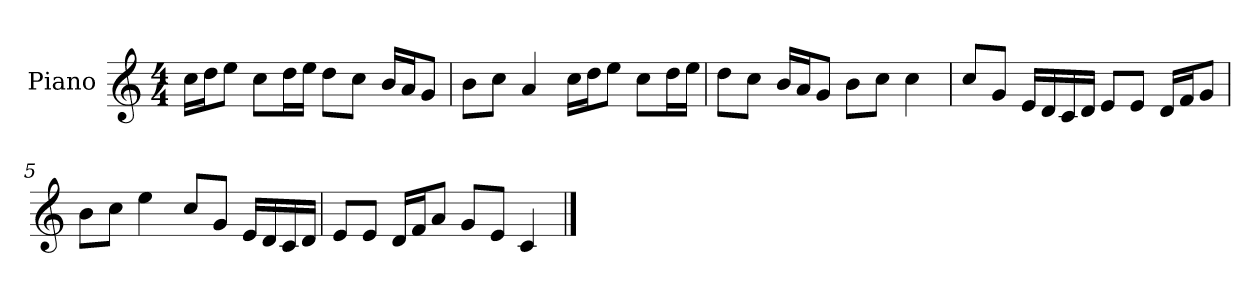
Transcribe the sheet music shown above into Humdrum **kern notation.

**kern
*part1
*staff1
*I"Piano
*I'P-no
*clefG2
*k[]
*M4/4
*MM90
=1
16cc\LL
16dd\J
8ee\J
8cc\L
16dd\L
16ee\JJ
8dd\L
8cc\J
16b/LL
16a/J
8g/J
=2
8b\L
8cc\J
4a/
16cc\LL
16dd\J
8ee\J
8cc\L
16dd\L
16ee\JJ
=3
8dd\L
8cc\J
16b/LL
16a/J
8g/J
8b\L
8cc\J
4cc\
=4
8cc/L
8g/J
16e/LL
16d/
16c/
16d/JJ
8e/L
8e/J
16d/LL
16f/J
8g/J
!!LO:LB:g=z
=5
8b\L
8cc\J
4ee\
8cc/L
8g/J
16e/LL
16d/
16c/
16d/JJ
=6
8e/L
8e/J
16d/LL
16f/J
8a/J
8g/L
8e/J
4c/
==
*-
